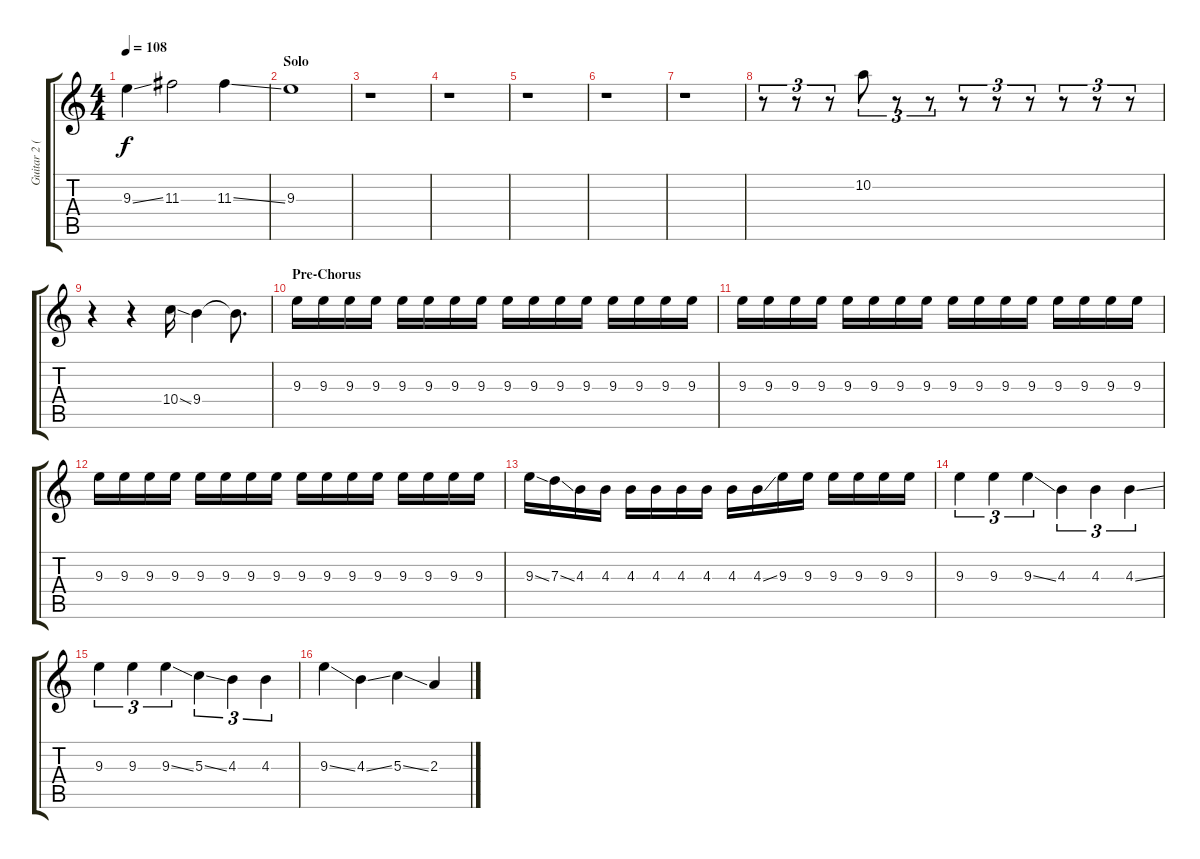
\track ("Guitar 2 (Josh Klinghoffer)" "Guitar 2 (") {instrument overdrivenguitar}
\staff {score tabs}
\tuning (E4 B3 G3 D3 A2 E2) {hide}
\ts (4 4)
\tempo 108
\clef g2
\ks c
9.3{ss t}.4{dy f} 11.3.2 11.3{ss}.4 |
\section ("" "Solo")
9.3.1 |
r.1 |
r.1 |
r.1 |
r.1 |
r.1 |
r.8{tu (3 2)} r.8{tu (3 2)} r.8{tu (3 2)} 10.2.8{tu (3 2)} r.8{tu (3 2)} r.8{tu (3 2)} r.8{tu (3 2)} r.8{tu (3 2)} r.8{tu (3 2)} r.8{tu (3 2)} r.8{tu (3 2)} r.8{tu (3 2)} |
r.4 r.4 10.4{ss}.16 9.4.4 9.4{t}.8{d} |
\section ("" "Pre-Chorus")
9.3.16 9.3.16 9.3.16 9.3.16 9.3.16 9.3.16 9.3.16 9.3.16 9.3.16 9.3.16 9.3.16 9.3.16 9.3.16 9.3.16 9.3.16 9.3.16 |
9.3.16 9.3.16 9.3.16 9.3.16 9.3.16 9.3.16 9.3.16 9.3.16 9.3.16 9.3.16 9.3.16 9.3.16 9.3.16 9.3.16 9.3.16 9.3.16 |
9.3.16 9.3.16 9.3.16 9.3.16 9.3.16 9.3.16 9.3.16 9.3.16 9.3.16 9.3.16 9.3.16 9.3.16 9.3.16 9.3.16 9.3.16 9.3.16 |
9.3{ss}.16 7.3{ss}.16 4.3.16 4.3.16 4.3.16 4.3.16 4.3.16 4.3.16 4.3.16 4.3{ss}.16 9.3.16 9.3.16 9.3.16 9.3.16 9.3.16 9.3.16 |
9.3.4{tu (3 2)} 9.3.4{tu (3 2)} 9.3{ss}.4{tu (3 2)} 4.3.4{tu (3 2)} 4.3.4{tu (3 2)} 4.3{ss}.4{tu (3 2)} |
9.3.4{tu (3 2)} 9.3.4{tu (3 2)} 9.3{ss}.4{tu (3 2)} 5.3{ss}.4{tu (3 2)} 4.3.4{tu (3 2)} 4.3.4{tu (3 2)} |
9.3{ss}.4 4.3{ss}.4 5.3{ss}.4 2.3.4
